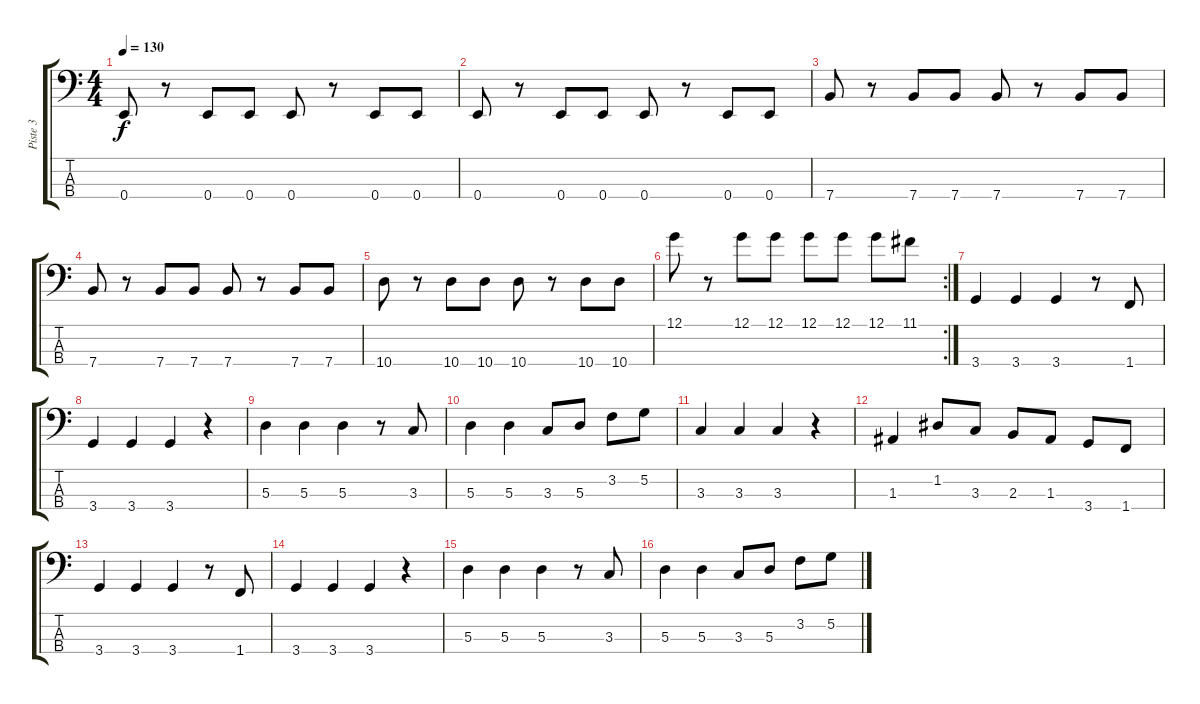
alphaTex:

\track ("Piste 3" "Piste 3") {instrument electricbassfinger}
\staff {score tabs}
\tuning (G2 D2 A1 E1) {hide}
\ts (4 4)
\tempo 130
\clef f4
\ks c
0.4.8{dy f} r.8 0.4.8 0.4.8 0.4.8 r.8 0.4.8 0.4.8 |
0.4.8 r.8 0.4.8 0.4.8 0.4.8 r.8 0.4.8 0.4.8 |
7.4.8 r.8 7.4.8 7.4.8 7.4.8 r.8 7.4.8 7.4.8 |
7.4.8 r.8 7.4.8 7.4.8 7.4.8 r.8 7.4.8 7.4.8 |
10.4.8 r.8 10.4.8 10.4.8 10.4.8 r.8 10.4.8 10.4.8 |
\rc 2
12.1.8 r.8 12.1.8 12.1.8 12.1.8 12.1.8 12.1.8 11.1.8 |
3.4.4 3.4.4 3.4.4 r.8 1.4.8 |
3.4.4 3.4.4 3.4.4 r.4 |
5.3.4 5.3.4 5.3.4 r.8 3.3.8 |
5.3.4 5.3.4 3.3.8 5.3.8 3.2.8 5.2.8 |
3.3.4 3.3.4 3.3.4 r.4 |
1.3.4 1.2.8 3.3.8 2.3.8 1.3.8 3.4.8 1.4.8 |
3.4.4 3.4.4 3.4.4 r.8 1.4.8 |
3.4.4 3.4.4 3.4.4 r.4 |
5.3.4 5.3.4 5.3.4 r.8 3.3.8 |
5.3.4 5.3.4 3.3.8 5.3.8 3.2.8 5.2.8
